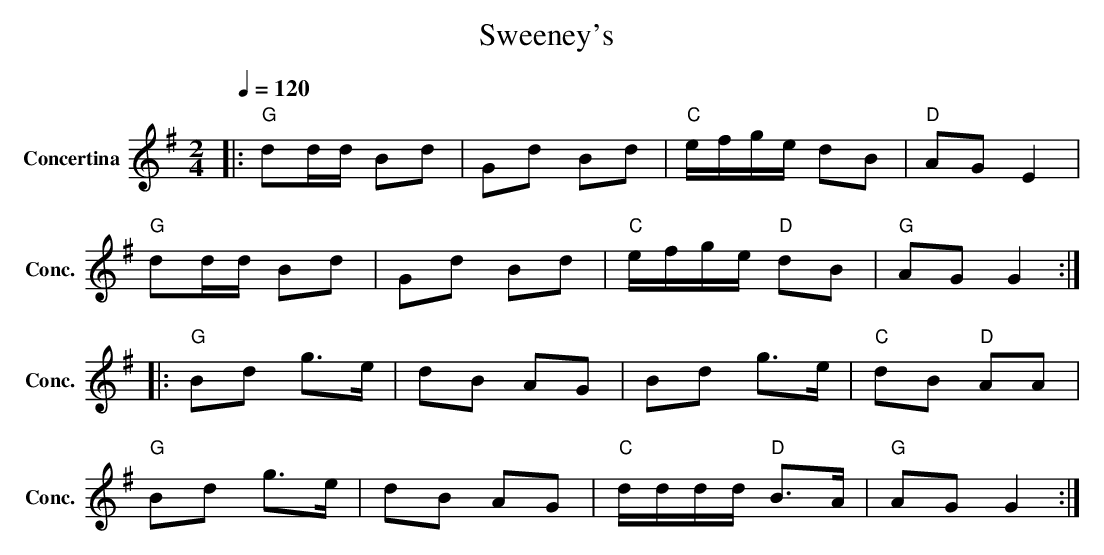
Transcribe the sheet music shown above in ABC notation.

X:1
T:Sweeney's
L:1/8
Q:1/4=120
M:2/4
K:G
V:1 treble nm="Concertina" snm="Conc."
V:1
|:"G" dd/d/ Bd | Gd Bd |"C" e/f/g/e/ dB |"D" AG E2 |$"G" dd/d/ Bd | Gd Bd |"C" e/f/g/e/"D" dB | %7
"G" AG G2 ::$"G" Bd g>e | dB AG | Bd g>e |"C" dB"D" AA |$"G" Bd g>e | dB AG |"C" d/d/d/d/"D" B>A | %15
"G" AG G2 :| %16
